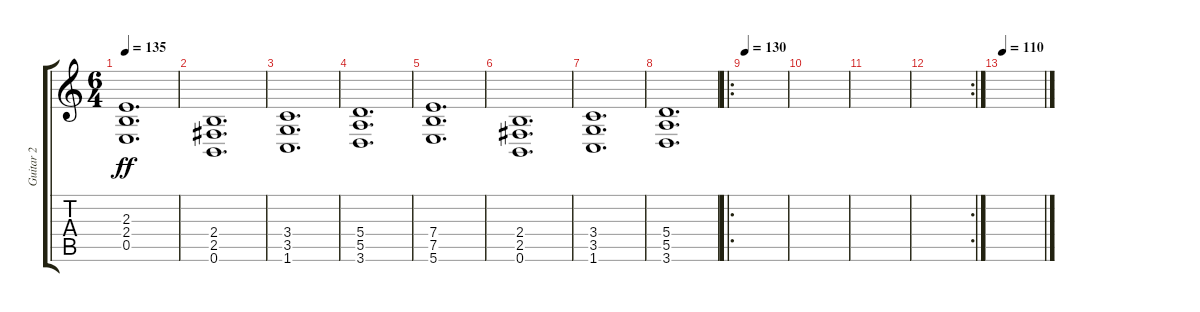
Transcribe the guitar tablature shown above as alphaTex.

\track ("Guitar 2" "Guitar 2") {instrument overdrivenguitar}
\staff {score tabs}
\tuning (B3 Gb3 D3 A2 E2 B1) {hide}
\ts (6 4)
\tempo 135
\clef g2
\ks c
(2.3 2.4 0.5).1{d dy ff} |
(2.4 2.5 0.6).1{d} |
(3.4 3.5 1.6).1{d} |
(5.4 5.5 3.6).1{d} |
(7.4 7.5 5.6).1{d} |
(2.4 2.5 0.6).1{d} |
(3.4 3.5 1.6).1{d} |
(5.4 5.5 3.6).1{d} |
\ro
\tempo 130
|
|
|
\rc 2
|
\tempo 110
